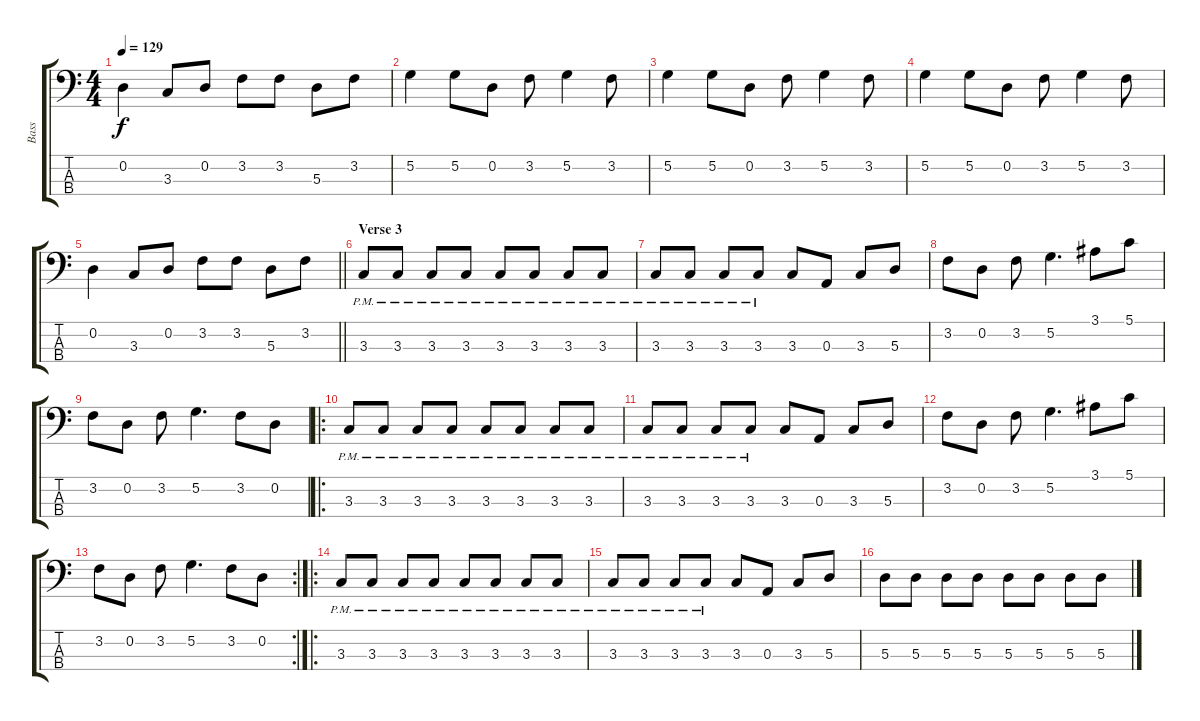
\track ("Bass" "Bass") {instrument electricbassfinger}
\staff {score tabs}
\tuning (G2 D2 A1 E1) {hide}
\ts (4 4)
\tempo 129
\clef f4
\ks c
0.2.4{dy f} 3.3.8 0.2.8 3.2.8 3.2.8 5.3.8 3.2.8 |
5.2.4 5.2.8 0.2.8 3.2.8 5.2.4 3.2.8 |
5.2.4 5.2.8 0.2.8 3.2.8 5.2.4 3.2.8 |
5.2.4 5.2.8 0.2.8 3.2.8 5.2.4 3.2.8 |
\barLineRight lightlight
0.2.4 3.3.8 0.2.8 3.2.8 3.2.8 5.3.8 3.2.8 |
\section ("" "Verse 3")
3.3{pm}.8 3.3{pm}.8 3.3{pm}.8 3.3{pm}.8 3.3{pm}.8 3.3{pm}.8 3.3{pm}.8 3.3{pm}.8 |
3.3{pm}.8 3.3{pm}.8 3.3{pm}.8 3.3{pm}.8 3.3.8 0.3.8 3.3.8 5.3.8 |
3.2.8 0.2.8 3.2.8 5.2.4{d} 3.1.8 5.1.8 |
3.2.8 0.2.8 3.2.8 5.2.4{d} 3.2.8 0.2.8 |
\ro
3.3{pm}.8 3.3{pm}.8 3.3{pm}.8 3.3{pm}.8 3.3{pm}.8 3.3{pm}.8 3.3{pm}.8 3.3{pm}.8 |
3.3{pm}.8 3.3{pm}.8 3.3{pm}.8 3.3{pm}.8 3.3.8 0.3.8 3.3.8 5.3.8 |
3.2.8 0.2.8 3.2.8 5.2.4{d} 3.1.8 5.1.8 |
\rc 2
3.2.8 0.2.8 3.2.8 5.2.4{d} 3.2.8 0.2.8 |
\ro
3.3{pm}.8 3.3{pm}.8 3.3{pm}.8 3.3{pm}.8 3.3{pm}.8 3.3{pm}.8 3.3{pm}.8 3.3{pm}.8 |
3.3{pm}.8 3.3{pm}.8 3.3{pm}.8 3.3{pm}.8 3.3.8 0.3.8 3.3.8 5.3.8 |
5.3.8 5.3.8 5.3.8 5.3.8 5.3.8 5.3.8 5.3.8 5.3.8
